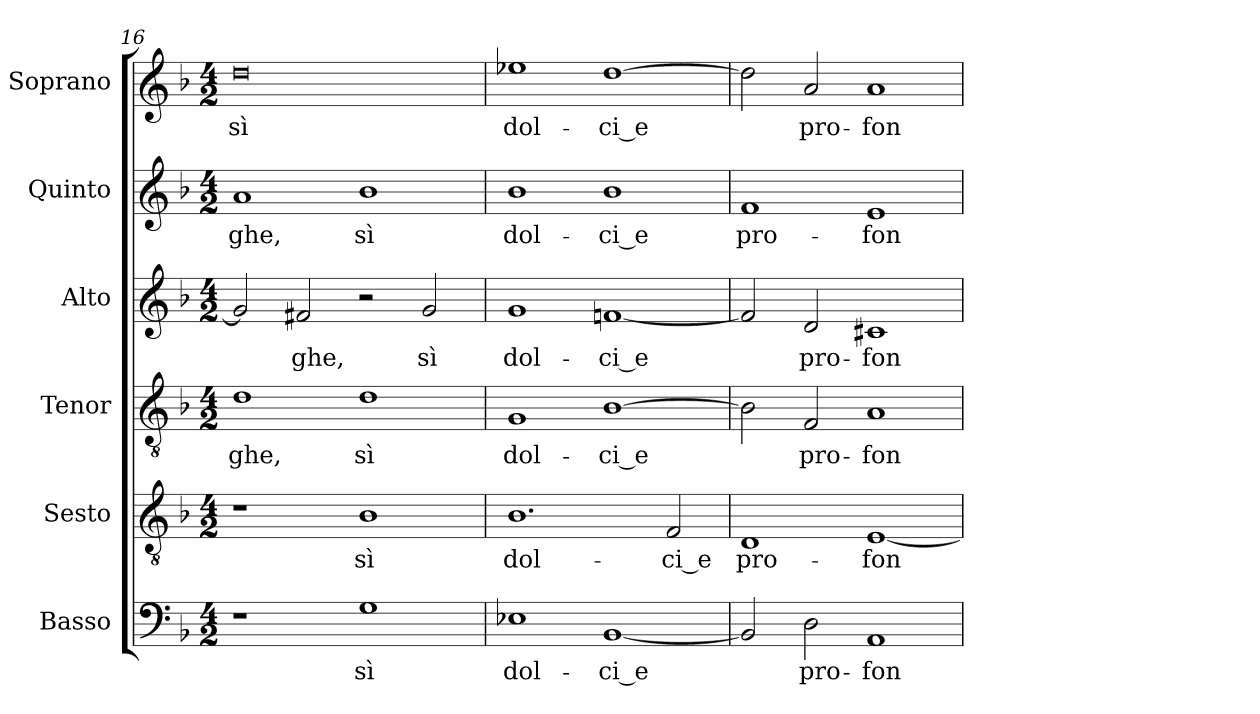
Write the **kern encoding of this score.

**kern	**text	**kern	**text	**kern	**text	**kern	**text	**kern	**text	**kern	**text
*part6	*part6	*part5	*part5	*part4	*part4	*part3	*part3	*part2	*part2	*part1	*part1
*staff6	*staff6	*staff5	*staff5	*staff4	*staff4	*staff3	*staff3	*staff2	*staff2	*staff1	*staff1
*I"Basso	*	*I"Sesto	*	*I"Tenor	*	*I"Alto	*	*I"Quinto	*	*I"Soprano	*
*	*	*I'T.	*	*I'T.	*	*I'A.	*	*	*	*I'Sop.	*
!!LO:LB:g=z
*clefF4	*	*clefGv2	*	*clefGv2	*	*clefG2	*	*clefG2	*	*clefG2	*
*	*	*ITrd7c12	*	*ITrd7c12	*	*	*	*	*	*	*
*k[b-]	*	*k[b-]	*	*k[b-]	*	*k[b-]	*	*k[b-]	*	*k[b-]	*
*F:	*	*F:	*	*F:	*	*F:	*	*F:	*	*F:	*
*M4/2	*	*M4/2	*	*M4/2	*	*M4/2	*	*M4/2	*	*M4/2	*
=16	=16	=16	=16	=16	=16	=16	=16	=16	=16	=16	=16
!	!	!	!	!	!LO:LY:b:color=#000000	!	!	!	!	!	!
!	!	!	!	!	!	!	!	!	!LO:LY:b:color=#000000	!	!
!	!	!	!	!	!	!	!	!	!	!	!LO:LY:b:color=#000000
1r	.	1r	.	1Di	-ghe,	2gi/]	.	1ai	-ghe,	0ddi	sì
!	!	!	!	!	!	!	!LO:LY:b:color=#000000	!	!	!	!
.	.	.	.	.	.	2f#Xi/	-ghe,	.	.	.	.
!	!LO:LY:b:color=#000000	!	!	!	!	!	!	!	!	!	!
!	!	!	!LO:LY:b:color=#000000	!	!	!	!	!	!	!	!
!	!	!	!	!	!LO:LY:b:color=#000000	!	!	!	!	!	!
!	!	!	!	!	!	!	!	!	!LO:LY:b:color=#000000	!	!
1Gi	sì	1BB-i	sì	1Di	sì	2r	.	1b-i	sì	.	.
!	!	!	!	!	!	!	!LO:LY:b:color=#000000	!	!	!	!
.	.	.	.	.	.	2gi/	sì	.	.	.	.
=17	=17	=17	=17	=17	=17	=17	=17	=17	=17	=17	=17
!	!LO:LY:b:color=#000000	!	!	!	!	!	!	!	!	!	!
!	!	!	!LO:LY:b:color=#000000	!	!	!	!	!	!	!	!
!	!	!	!	!	!LO:LY:b:color=#000000	!	!	!	!	!	!
!	!	!	!	!	!	!	!LO:LY:b:color=#000000	!	!	!	!
!	!	!	!	!	!	!	!	!	!LO:LY:b:color=#000000	!	!
!	!	!	!	!	!	!	!	!	!	!	!LO:LY:b:color=#000000
1E-Xi	dol-	1.BB-i	dol-	1GGi	dol-	1gi	dol-	1b-i	dol-	1ee-Xi	dol-
!	!LO:LY:b:color=#000000	!	!	!	!	!	!	!	!	!	!
!	!	!	!	!	!LO:LY:b:color=#000000	!	!	!	!	!	!
!	!	!	!	!	!	!	!LO:LY:b:color=#000000	!	!	!	!
!	!	!	!	!	!	!	!	!	!LO:LY:b:color=#000000	!	!
!	!	!	!	!	!	!	!	!	!	!	!LO:LY:b:color=#000000
[1BB-i	-ci_e	.	.	[1BB-i	-ci_e	[1fni	-ci_e	1b-i	-ci_e	[1ddi	-ci_e
!	!	!	!LO:LY:b:color=#000000	!	!	!	!	!	!	!	!
.	.	2FFi/	-ci_e	.	.	.	.	.	.	.	.
=18	=18	=18	=18	=18	=18	=18	=18	=18	=18	=18	=18
!	!	!	!LO:LY:b:color=#000000	!	!	!	!	!	!	!	!
!	!	!	!	!	!	!	!	!	!LO:LY:b:color=#000000	!	!
2BB-i/]	.	1DDi	pro-	2BB-i\]	.	2fi/]	.	1fi	pro-	2ddi\]	.
!	!LO:LY:b:color=#000000	!	!	!	!	!	!	!	!	!	!
!	!	!	!	!	!LO:LY:b:color=#000000	!	!	!	!	!	!
!	!	!	!	!	!	!	!LO:LY:b:color=#000000	!	!	!	!
!	!	!	!	!	!	!	!	!	!	!	!LO:LY:b:color=#000000
2Di\	pro-	.	.	2FFi/	pro-	2di/	pro-	.	.	2ai/	pro-
!	!LO:LY:b:color=#000000	!	!	!	!	!	!	!	!	!	!
!	!	!	!LO:LY:b:color=#000000	!	!	!	!	!	!	!	!
!	!	!	!	!	!LO:LY:b:color=#000000	!	!	!	!	!	!
!	!	!	!	!	!	!	!LO:LY:b:color=#000000	!	!	!	!
!	!	!	!	!	!	!	!	!	!LO:LY:b:color=#000000	!	!
!	!	!	!	!	!	!	!	!	!	!	!LO:LY:b:color=#000000
1AAi	-fon-	[1EEi	-fon-	1AAi	-fon-	1c#Xi	-fon-	1ei	-fon-	1ai	-fon-
=	=	=	=	=	=	=	=	=	=	=	=
*-	*-	*-	*-	*-	*-	*-	*-	*-	*-	*-	*-
